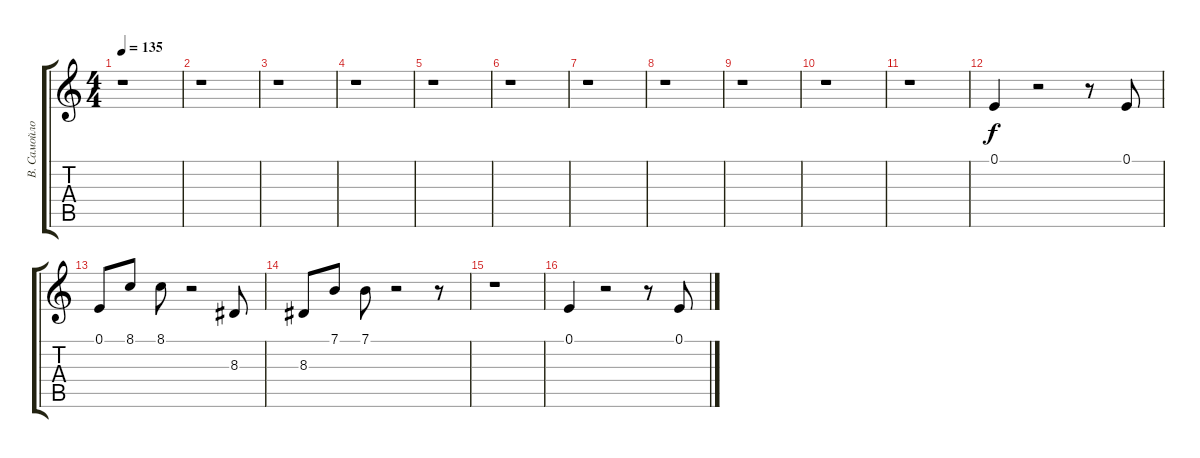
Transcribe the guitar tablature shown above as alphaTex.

\track ("В. Самойлов (вокал)" "В. Самойло") {instrument lead6voice}
\staff {score tabs}
\tuning (E4 B3 G3 D3 A2 E2) {hide}
\ts (4 4)
\tempo 135
\clef g2
\ks c
r.1{dy f} |
r.1 |
r.1 |
r.1 |
r.1 |
r.1 |
r.1 |
r.1 |
r.1 |
r.1 |
r.1 |
0.1.4 r.2 r.8 0.1.8 |
0.1.8 8.1.8 8.1.8 r.2 8.3.8 |
8.3.8 7.1.8 7.1.8 r.2 r.8 |
r.1 |
0.1.4 r.2 r.8 0.1.8
